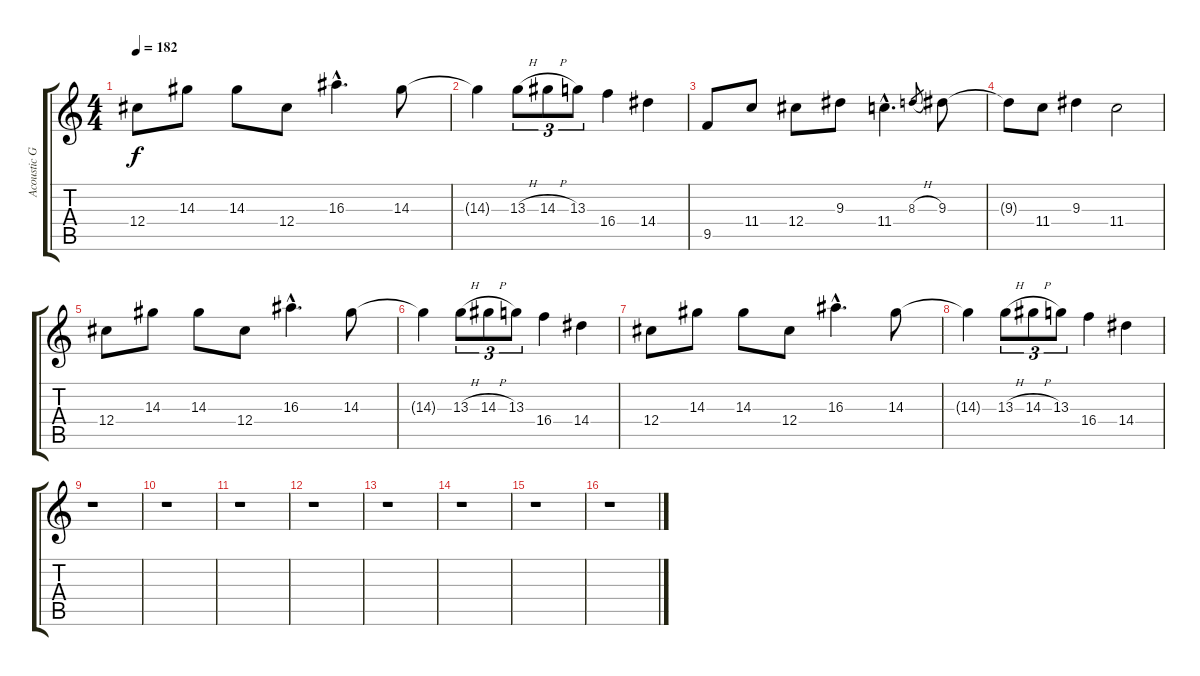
\track ("Acoustic Guitar" "Acoustic G") {instrument acousticguitarsteel}
\staff {score tabs}
\tuning (Eb4 Bb3 Gb3 Db3 Ab2 Eb2) {hide}
\ts (4 4)
\tempo 182
\clef g2
\ks c
12.4.8{dy f} 14.3.8 14.3.8 12.4.8 16.3{hac}.4{d} 14.3.8 |
14.3{t}.4 13.3{h}.8{tu (3 2)} 14.3{h}.8{tu (3 2)} 13.3.8{tu (3 2)} 16.4.4 14.4.4 |
9.5.8 11.4.8 12.4.8 9.3.8 11.4{hac}.4{d} 8.3{h}.8{gr} 9.3.8 |
9.3{t}.8 11.4.8 9.3.4 11.4.2 |
12.4.8 14.3.8 14.3.8 12.4.8 16.3{hac}.4{d} 14.3.8 |
14.3{t}.4 13.3{h}.8{tu (3 2)} 14.3{h}.8{tu (3 2)} 13.3.8{tu (3 2)} 16.4.4 14.4.4 |
12.4.8 14.3.8 14.3.8 12.4.8 16.3{hac}.4{d} 14.3.8 |
14.3{t}.4 13.3{h}.8{tu (3 2)} 14.3{h}.8{tu (3 2)} 13.3.8{tu (3 2)} 16.4.4 14.4.4 |
r.1 |
r.1 |
r.1 |
r.1 |
r.1 |
r.1 |
r.1 |
r.1
